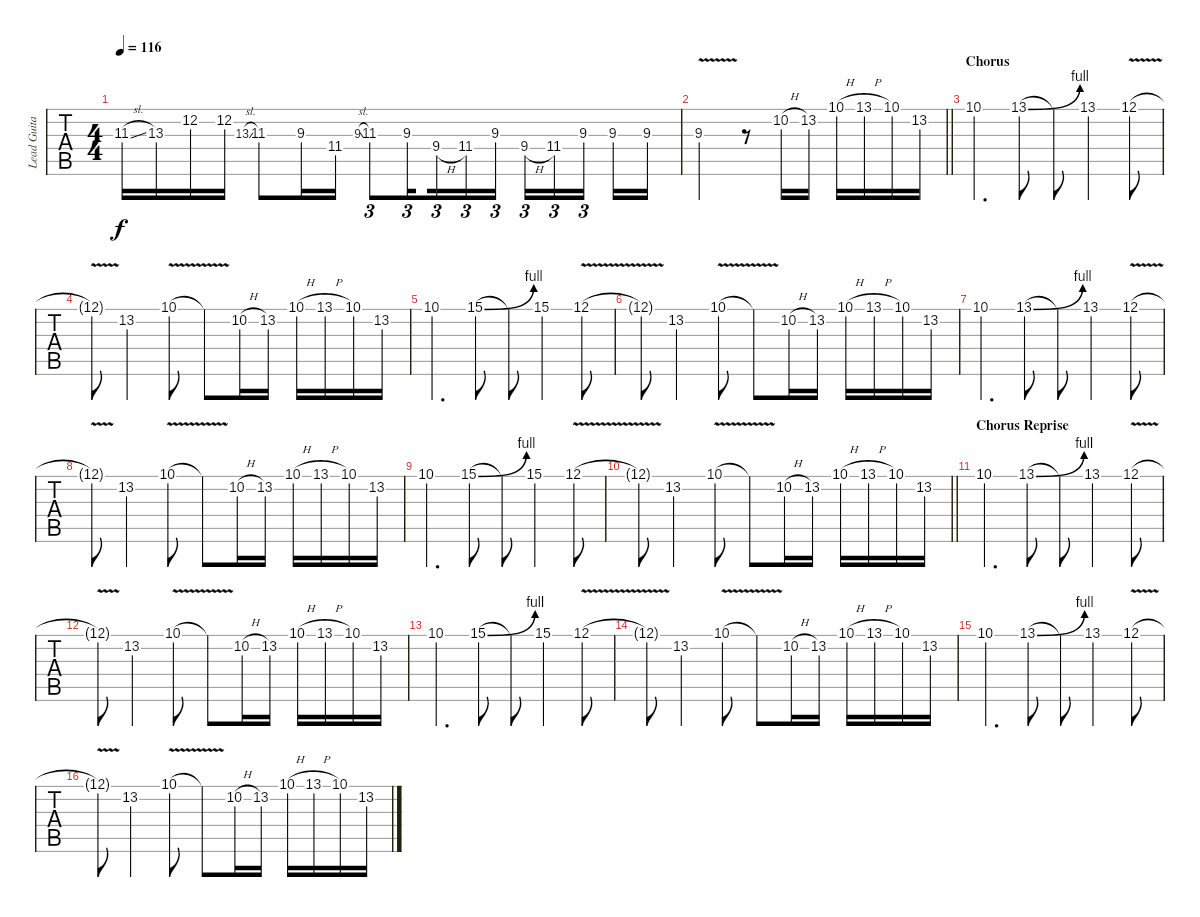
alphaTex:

\track ("Lead Guitar - Main Theme (Tr. 3A)" "Lead Guita") {instrument distortionguitar}
\staff {tabs}
\tuning (E4 B3 G3 D3 A2 E2) {hide}
\ts (4 4)
\tempo 116
\clef g2
\ks c
11.3{sl}.16{dy f} 13.3.16 12.2.16 12.2.16 13.3{sl}.8{gr onbeat} 11.3.8 9.3.16 11.4.16 9.3{sl}.8{gr onbeat} 11.3.8{tu (3 2)} 9.3.16{tu (3 2) beam splitsecondary} 9.4{h}.16{tu (3 2)} 11.4.16{tu (3 2)} 9.3.16{tu (3 2)} 9.4{h}.16{tu (3 2)} 11.4.16{tu (3 2)} 9.3.16{tu (3 2) beam splitsecondary} 9.3.16 9.3.16 |
\barLineRight lightlight
9.3{v}.2 r.8 10.2{h}.16 13.2.16 10.1{h}.16 13.1{h}.16 10.1.16 13.2.16 |
\section ("" "Chorus")
10.1.4{d} 13.1{be (bend 0 0 60 4)}.8 13.1{t}.8 13.1.4 12.1{v}.8 |
12.1{t}.8 13.2.4 10.1{v}.8 10.1{t}.8 10.2{h}.16 13.2.16 10.1{h}.16 13.1{h}.16 10.1.16 13.2.16 |
10.1.4{d} 15.1{be (bend 0 0 60 4)}.8 15.1{t}.8 15.1.4 12.1{v}.8 |
12.1{t}.8 13.2.4 10.1{v}.8 10.1{t}.8 10.2{h}.16 13.2.16 10.1{h}.16 13.1{h}.16 10.1.16 13.2.16 |
10.1.4{d} 13.1{be (bend 0 0 60 4)}.8 13.1{t}.8 13.1.4 12.1{v}.8 |
12.1{t}.8 13.2.4 10.1{v}.8 10.1{t}.8 10.2{h}.16 13.2.16 10.1{h}.16 13.1{h}.16 10.1.16 13.2.16 |
10.1.4{d} 15.1{be (bend 0 0 60 4)}.8 15.1{t}.8 15.1.4 12.1{v}.8 |
\barLineRight lightlight
12.1{t}.8 13.2.4 10.1{v}.8 10.1{t}.8 10.2{h}.16 13.2.16 10.1{h}.16 13.1{h}.16 10.1.16 13.2.16 |
\section ("" "Chorus Reprise")
10.1.4{d} 13.1{be (bend 0 0 60 4)}.8 13.1{t}.8 13.1.4 12.1{v}.8 |
12.1{t}.8 13.2.4 10.1{v}.8 10.1{t}.8 10.2{h}.16 13.2.16 10.1{h}.16 13.1{h}.16 10.1.16 13.2.16 |
10.1.4{d} 15.1{be (bend 0 0 60 4)}.8 15.1{t}.8 15.1.4 12.1{v}.8 |
12.1{t}.8 13.2.4 10.1{v}.8 10.1{t}.8 10.2{h}.16 13.2.16 10.1{h}.16 13.1{h}.16 10.1.16 13.2.16 |
10.1.4{d} 13.1{be (bend 0 0 60 4)}.8 13.1{t}.8 13.1.4 12.1{v}.8 |
12.1{t}.8 13.2.4 10.1{v}.8 10.1{t}.8 10.2{h}.16 13.2.16 10.1{h}.16 13.1{h}.16 10.1.16 13.2.16
